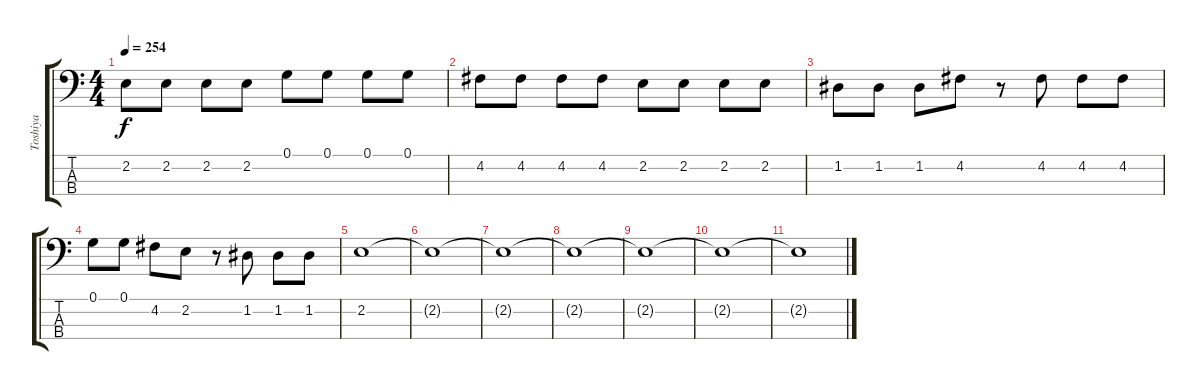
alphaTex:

\track ("Toshiya" "Toshiya") {instrument electricbasspick}
\staff {score tabs}
\tuning (G2 D2 A1 E1) {hide}
\ts (4 4)
\tempo 254
\clef f4
\ks c
2.2.8{dy f} 2.2.8 2.2.8 2.2.8 0.1.8 0.1.8 0.1.8 0.1.8 |
4.2.8 4.2.8 4.2.8 4.2.8 2.2.8 2.2.8 2.2.8 2.2.8 |
1.2.8 1.2.8 1.2.8 4.2.8 r.8 4.2.8 4.2.8 4.2.8 |
0.1.8 0.1.8 4.2.8 2.2.8 r.8 1.2.8 1.2.8 1.2.8 |
2.2.1 |
2.2{t}.1 |
2.2{t}.1 |
2.2{t}.1 |
2.2{t}.1 |
2.2{t}.1 |
2.2{t}.1
